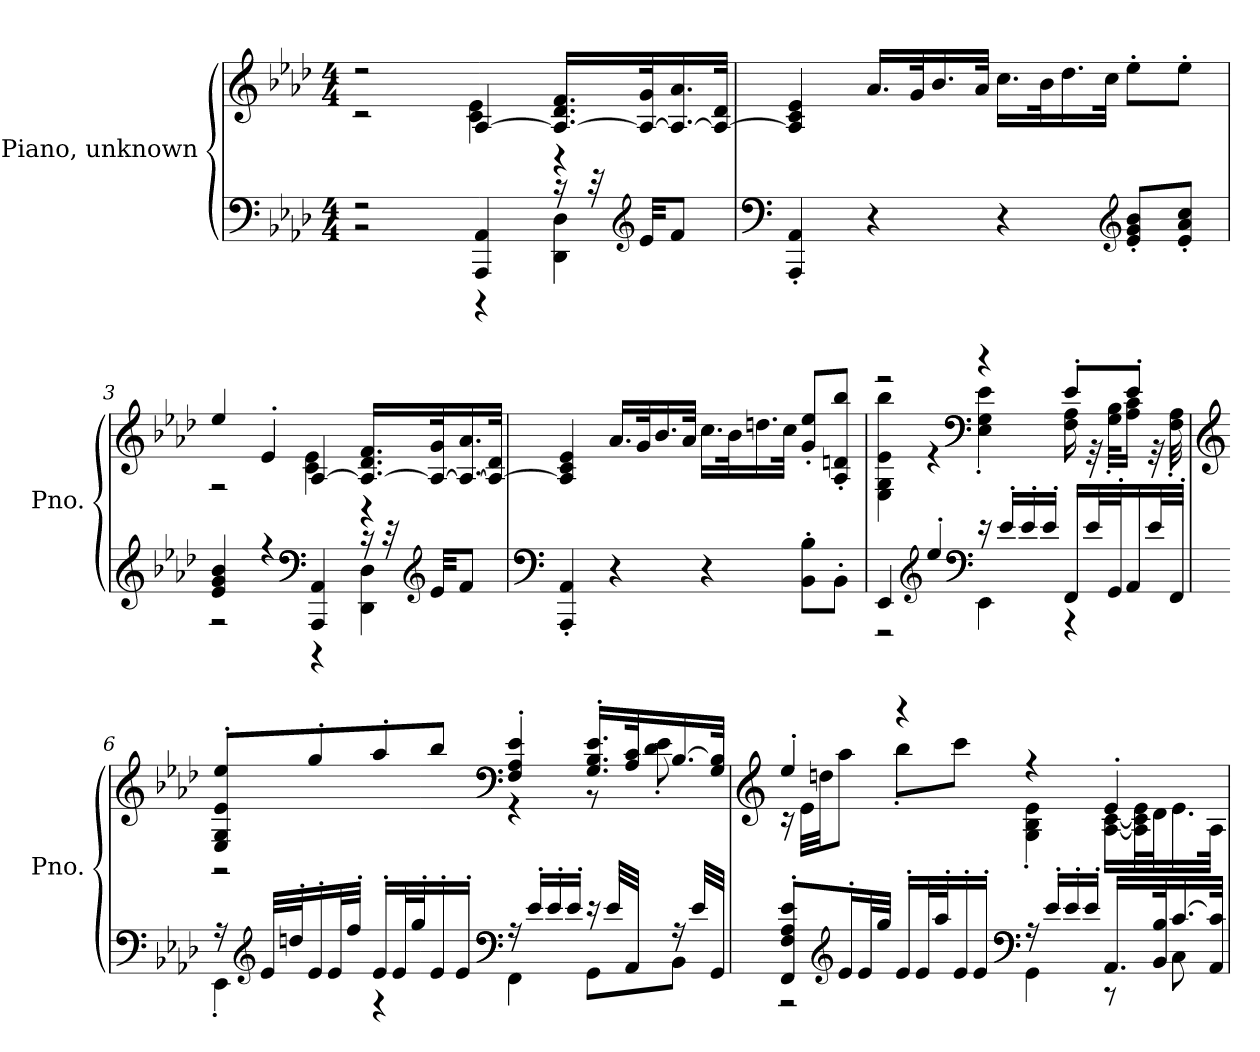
**kern	**kern
*part1	*part1
*staff2	*staff1
*I"Piano, unknown	*
*I'Pno.	*
*clefF4	*clefG2
*k[b-e-a-d-]	*k[b-e-a-d-]
*M4/4	*M4/4
*MM120	*MM120
=1	=1
*^	*^
2r	2r	2r	2r
4AAA-/ 4AA-/	4r	[4A-/	4c\ 4e-\
16r	4DD-\ 4D-\	16.A-/_ 16.d-/ 16.f/LL	4r
32r	.	.	.
*clefG2	*	*	*
32e-/KKL	.	32A-/_ 32g/K	.
8f/J	.	16.A-/_ 16.a-/	.
.	.	32A-/_ 32d-/JJk	.
*v	*v	*	*
*	*v	*v
=2	=2
*clefF4	*
4AAA-/' 4AA-/'	4A-/] 4c/ 4e-/
4r	16.a-/LL
.	32g/K
.	16.b-/
.	32a-/JJk
4r	16.cc\LL
.	32b-\K
.	16.dd-\
.	32cc\JJk
*clefG2	*
8e-/' 8g/' 8b-/'L	8ee-'\L
8e-/' 8a-/' 8cc/'J	8ee-'\J
=3	=3
*^	*^
4e-/ 4g/ 4b-/	2r	4ee-/	2r
4r	.	4e-'/	.
*clefF4	*	*	*
4AAA-/ 4AA-/	4r	[4A-/	4c\ 4e-\
16r	4DD-\ 4D-\	16.A-/_ 16.d-/ 16.f/LL	4r
32r	.	.	.
*clefG2	*	*	*
32e-/KKL	.	32A-/_ 32g/K	.
8f/J	.	16.A-/_ 16.a-/	.
.	.	32A-/_ 32d-/JJk	.
*v	*v	*	*
*	*v	*v
!!LO:LB:g=z
=4	=4
*clefF4	*
4AAA-/' 4AA-/'	4A-/] 4c/ 4e-/
4r	16.a-/LL
.	32g/K
.	16.b-/
.	32a-/JJk
4r	16.cc\LL
.	32b-\K
.	16.ddn\
.	32cc\JJk
8BB-\' 8B-\'L	8g/' 8ee-/'L
8BB-'\J	8A-/' 8dn/' 8bb-/'J
=5	=5
*^	*^
4EE-/	2r	2r	4E-\ 4G\ 4e-\ 4bb-\
*clefG2	*	*	*
4ee-'/	.	.	4r
*clefF4	*	*clefF4	*
16r	4EE-\	4r	4E-\' 4G\' 4e-\'
16e-'/LL	.	.	.
16e-'/	.	.	.
16e-'/JJ	.	.	.
16FF/LL	4r	8e-'/L	16F\ 16A-\
32e-/L	.	.	32r
32GG'/J	.	.	32G\' 32B-\'KLL
16AA-/	.	8e-'/J	16A-\ 16c\JJ
32e-/L	.	.	32r
32FF'/JJJ	.	.	32F\' 32A-\'
!!LO:LB:g=z	!!
=6	=6	=6	=6
*	*	*clefG2	*
16r	4EE-'\	8E-/' 8G/' 8e-/' 8ee-/'L	2r
*clefG2	*	*	*
32e-/LLL	.	.	.
32ddn'/J	.	.	.
16e-'/	.	8gg'/	.
32e-/L	.	.	.
32ff'/JJJ	.	.	.
16e-'/LL	4r	8aa-'/	.
32e-/L	.	.	.
32gg'/J	.	.	.
16e-'/	.	8bb-/J	.
16e-'/JJ	.	.	.
*clefF4	*	*clefF4	*
16r	4FF\	4F/' 4A-/' 4e-/'	4r
16e-'/LL	.	.	.
16e-'/	.	.	.
16e-'/JJ	.	.	.
16r	8GG\L	16.G/' 16.B-/' 16.e-/'LL	8r
32e-/LLL	.	.	.
32AA-/JJJ	.	32A-/ 32c/K	.
16r	8BB-\J	[16.B-/	8d-\' 8e-\'
32e-/LLL	.	.	.
32GG/JJJ	.	32G/ 32B-/]JJk	.
!!LO:LB:g=z	!!
=7	=7	=7	=7
*	*	*clefG2	*
8FF/' 8F/' 8A-/' 8e-/'L	2r	4ee-'/	16r
.	.	.	32e-\LLL
.	.	.	32ddn\JJ
*clefG2	*	*	*
16e-'/L	.	.	8aa-\J
32e-/L	.	.	.
32gg/JJJ	.	.	.
16e-'/LL	.	4r	8bb-'\L
32e-/L	.	.	.
32aa-'/J	.	.	.
16e-'/	.	.	8ccc\J
16e-'/JJ	.	.	.
*clefF4	*	*	*
16r	4GG\	4r	4G\' 4B-\' 4e-\'
16e-'/LL	.	.	.
16e-'/	.	.	.
16e-'/JJ	.	.	.
16.AA-/LL	8r	4e-'/	[16A-\ [16c\LL
.	.	.	32A-\] 32c\] 32e-\L
32BB-/ 32B-/K	.	.	32d-\J
[16.c/	8C\	.	16.e-\
32AA-/ 32c/]JJk	.	.	32A-\JJk
*v	*v	*	*
*	*v	*v
=	=
*-	*-
